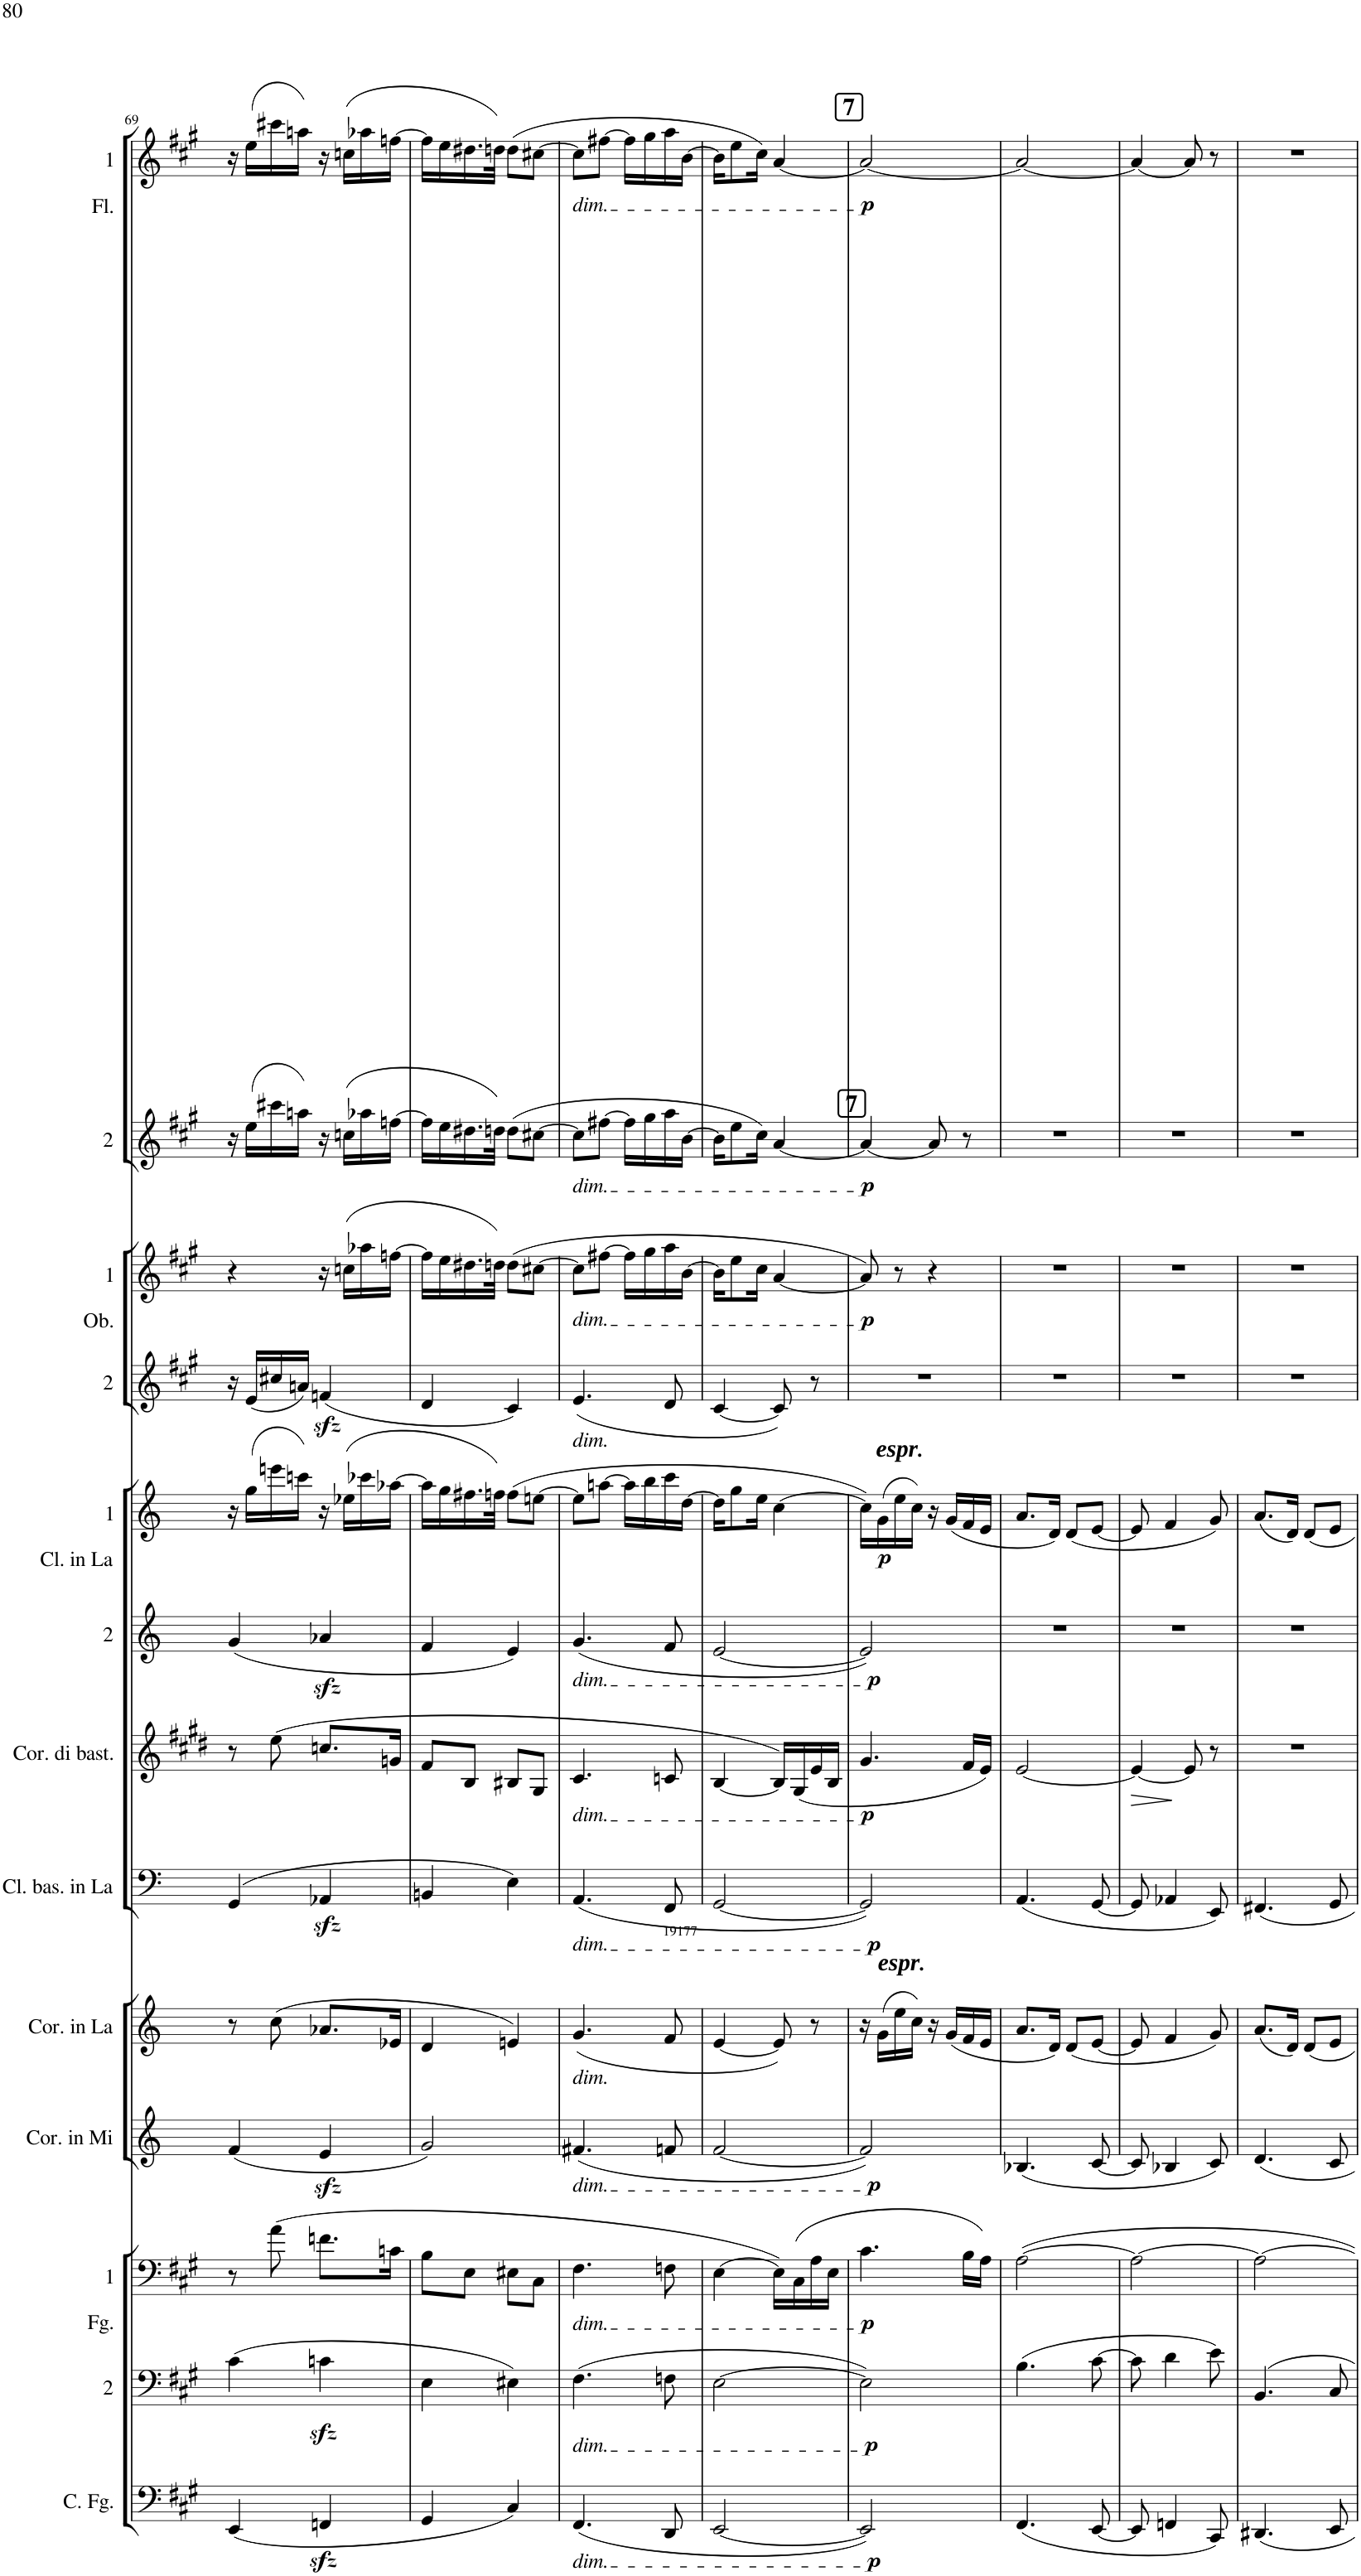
**kern	**dynam	**kern	**dynam	**kern	**dynam	**kern	**dynam	**kern	**kern	**dynam	**kern	**dynam	**kern	**dynam	**kern	**dynam	**kern	**kern	**dynam	**kern	**dynam	**kern	**dynam
*part13	*part13	*part12	*part12	*part11	*part11	*part10	*part10	*part9	*part8	*part8	*part7	*part7	*part6	*part6	*part5	*part5	*part4	*part3	*part3	*part2	*part2	*part1	*part1
*staff13	*staff13	*staff12	*staff12	*staff11	*staff11	*staff10	*staff10	*staff9	*staff8	*staff8	*staff7	*staff7	*staff6	*staff6	*staff5	*staff5	*staff4	*staff3	*staff3	*staff2	*staff2	*staff1	*staff1
*I"Contrafagotto	*	*I"2	*	*I"1  Fagotti	*	*I"Corno in Mi	*	*I"Corno in La	*I"Clarinetto basso in La	*	*I"Corno di bassetto	*	*I"2	*	*I"1  Clarinetti in La	*	*I"2	*I"1  Oboi	*	*I"2	*	*I"1  Flauti	*
*I'C. Fg.	*	*	*	*I'1  Fg.	*	*I'Cor. in Mi	*	*I'Cor. in La	*I'Cl. bas. in La	*	*I'Cor. di bast.	*	*	*	*I'1  Cl. in La	*	*	*I'1  Ob.	*	*	*	*I'1  Fl.	*
!!LO:PB:g=z
*clefF4	*	*clefF4	*	*clefF4	*	*clefG2	*	*clefG2	*clefF4	*	*clefG2	*	*clefG2	*	*clefG2	*	*clefG2	*clefG2	*	*clefG2	*	*clefG2	*
*Trd7c12	*	*	*	*	*	*Trd5c8	*	*Trd2c3	*Trd2c3	*	*Trd4c7	*	*Trd2c3	*	*Trd2c3	*	*	*	*	*	*	*	*
*k[f#c#g#]	*	*k[f#c#g#]	*	*k[f#c#g#]	*	*k[]	*	*k[]	*k[]	*	*k[f#c#g#d#]	*	*k[]	*	*k[]	*	*k[f#c#g#]	*k[f#c#g#]	*	*k[f#c#g#]	*	*k[f#c#g#]	*
*M4/8	*	*M4/8	*	*M4/8	*	*M4/8	*	*M4/8	*M4/8	*	*M4/8	*	*M4/8	*	*M4/8	*	*M4/8	*M4/8	*	*M4/8	*	*M4/8	*
=69	=69	=69	=69	=69	=69	=69	=69	=69	=69	=69	=69	=69	=69	=69	=69	=69	=69	=69	=69	=69	=69	=69	=69
(4EE/	.	(4c#\	.	8r	.	(4f/	.	8r	(4GG/	.	8r	.	(4g/	.	16r	.	16r	4r	.	16r	.	16r	.
.	.	.	.	.	.	.	.	.	.	.	.	.	.	.	(16gg\LL	.	(16e/LL	.	.	(16ee\LL	.	(16ee\LL	.
.	.	.	.	(8a\	.	.	.	(8cc\	.	.	(8ee\	.	.	.	16eeen\	.	16cc#X/	.	.	16ccc#X\	.	16ccc#X\	.
.	.	.	.	.	.	.	.	.	.	.	.	.	.	.	16cccn\JJ)	.	16an/JJ)	.	.	16aan\JJ)	.	16aan\JJ)	.
4FFnzz</	.	4cnzz<\	.	8.fn\L	.	4ezz</	.	8.a-X/L	4AA-Xzz</	.	8.ccn/L	.	4a-Xzz</	.	16r	.	(4fnzz</	16r	.	16r	.	16r	.
.	.	.	.	.	.	.	.	.	.	.	.	.	.	.	(16ee-X\LL	.	.	(16ccn\LL	.	(16ccn\LL	.	(16ccn\LL	.
.	.	.	.	.	.	.	.	.	.	.	.	.	.	.	16ccc-X\	.	.	16aa-X\	.	16aa-X\	.	16aa-X\	.
.	.	.	.	16cn\Jk	.	.	.	16e-X/Jk	.	.	16gn/Jk	.	.	.	[16aa-X\JJ	.	.	[16ffn\JJ	.	[16ffn\JJ	.	[16ffn\JJ	.
=70	=70	=70	=70	=70	=70	=70	=70	=70	=70	=70	=70	=70	=70	=70	=70	=70	=70	=70	=70	=70	=70	=70	=70
4GG#/	.	4E\	.	8B\L	.	2g/)	.	4d/	4BBn/	.	8f#/L	.	4f/	.	16aa-\LL]	.	4d/	16ff\LL]	.	16ff\LL]	.	16ff\LL]	.
.	.	.	.	.	.	.	.	.	.	.	.	.	.	.	16gg\	.	.	16ee\	.	16ee\	.	16ee\	.
.	.	.	.	8E\J	.	.	.	.	.	.	8B/J	.	.	.	16.ff#X\	.	.	16.dd#X\	.	16.dd#X\	.	16.dd#X\	.
.	.	.	.	.	.	.	.	.	.	.	.	.	.	.	32ffn\JJk)	.	.	32ddn\JJk)	.	32ddn\JJk)	.	32ddn\JJk)	.
4C#/)	.	4E#X\)	.	8E#X\L	.	.	.	4en/)	4E\)	.	8B#X/L	.	4e/)	.	(8ff\L	.	4c#/)	(8dd\L	.	(8dd\L	.	(8dd\L	.
.	.	.	.	8C#\J	.	.	.	.	.	.	8G#/J	.	.	.	[8een\J	.	.	[8cc#X\J	.	[8cc#X\J	.	[8cc#X\J	.
=71	=71	=71	=71	=71	=71	=71	=71	=71	=71	=71	=71	=71	=71	=71	=71	=71	=71	=71	=71	=71	=71	=71	=71
!	!	!	!	!	!	!	!	!	!	!	!	!	!	!	!	!	!	!	!	!	!	!LO:TX:b:i:t=dim.	!
!	!	!	!	!	!	!	!	!	!	!	!	!	!	!	!	!	!	!	!	!LO:TX:b:i:t=dim.	!	!	!
!	!	!	!	!	!	!	!	!	!	!	!	!	!	!	!	!	!	!LO:TX:b:i:t=dim.	!	!	!	!	!
!	!	!	!	!	!	!	!	!	!	!	!	!	!	!	!	!	!LO:TX:b:i:t=dim.	!	!	!	!	!	!
!	!	!	!	!	!	!	!	!	!	!	!	!	!LO:TX:b:i:t=dim.	!	!	!	!	!	!	!	!	!	!
!	!	!	!	!	!	!	!	!	!	!	!LO:TX:b:i:t=dim.	!	!	!	!	!	!	!	!	!	!	!	!
!	!	!	!	!	!	!	!	!	!LO:TX:b:i:t=dim.	!	!	!	!	!	!	!	!	!	!	!	!	!	!
!	!	!	!	!	!	!	!	!LO:TX:b:i:t=dim.	!	!	!	!	!	!	!	!	!	!	!	!	!	!	!
!	!	!	!	!	!	!LO:TX:b:i:t=dim.	!	!	!	!	!	!	!	!	!	!	!	!	!	!	!	!	!
!	!	!	!	!LO:TX:b:i:t=dim.	!	!	!	!	!	!	!	!	!	!	!	!	!	!	!	!	!	!	!
!	!	!LO:TX:b:i:t=dim.	!	!	!	!	!	!	!	!	!	!	!	!	!	!	!	!	!	!	!	!	!
!LO:TX:b:i:t=dim.	!	!	!	!	!	!	!	!	!	!	!	!	!	!	!	!	!	!	!	!	!	!	!
(4.FF#/	.	(4.F#\	.	4.F#\	.	(4.f#X/	.	(4.g/	(4.AA/	.	4.c#/	.	(4.g/	.	8ee\L]	.	(4.e/	8cc#\L]	.	8cc#\L]	.	8cc#\L]	.
.	.	.	.	.	.	.	.	.	.	.	.	.	.	.	[8aan\J	.	.	[8ff#X\J	.	[8ff#X\J	.	[8ff#X\J	.
.	.	.	.	.	.	.	.	.	.	.	.	.	.	.	16aa\LL]	.	.	16ff#\LL]	.	16ff#\LL]	.	16ff#\LL]	.
.	.	.	.	.	.	.	.	.	.	.	.	.	.	.	16bb\	.	.	16gg#\	.	16gg#\	.	16gg#\	.
8DD/	.	8Fn\	.	8Fn\	.	8fn/	.	8f/	8FF/	.	8cn/	.	8f/	.	16ccc\	.	8d/	16aa\	.	16aa\	.	16aa\	.
.	.	.	.	.	.	.	.	.	.	.	.	.	.	.	[16dd\JJ	.	.	[16b\JJ	.	[16b\JJ	.	[16b\JJ	.
=72	=72	=72	=72	=72	=72	=72	=72	=72	=72	=72	=72	=72	=72	=72	=72	=72	=72	=72	=72	=72	=72	=72	=72
[2EE/	.	[2E\	.	[4E\	.	[2f/	.	[4e/	[2GG/	.	[4B/	.	[2e/	.	16dd\KL]	.	[4c#/	16b\KL]	.	16b\KL]	.	16b\KL]	.
.	.	.	.	.	.	.	.	.	.	.	.	.	.	.	8gg\	.	.	8ee\	.	8ee\	.	8ee\	.
.	.	.	.	.	.	.	.	.	.	.	.	.	.	.	16ee\Jk	.	.	16cc#\Jk	.	16cc#\Jk)	.	16cc#\Jk)	.
.	.	.	.	16E\LL])	.	.	.	8e/])	.	.	16B/LL])	.	.	.	[4cc\	.	8c#/])	[4a/	.	[4a/	.	[4a/	.
.	.	.	.	(16C#\	.	.	.	.	.	.	(16G#/	.	.	.	.	.	.	.	.	.	.	.	.
.	.	.	.	16A\	.	.	.	8r	.	.	16e/	.	.	.	.	.	8r	.	.	.	.	.	.
.	.	.	.	16E\JJ	.	.	.	.	.	.	16B/JJ	.	.	.	.	.	.	.	.	.	.	.	.
!!LO:REH:place=s1:a:B:cj:fs=14:t=7
!!LO:REH:place=s1:b:B:cj:fs=14:t=7
=73	=73	=73	=73	=73	=73	=73	=73	=73	=73	=73	=73	=73	=73	=73	=73	=73	=73	=73	=73	=73	=73	=73	=73
!	!LO:DY:b	!	!LO:DY:b	!	!LO:DY:b	!	!LO:DY:b	!	!	!LO:DY:b	!	!LO:DY:b	!	!LO:DY:b	!	!	!	!	!LO:DY:b	!	!LO:DY:b	!	!LO:DY:b
2EE/])	p	2E\])	p	4.c#\	p	2f/])	p	16r	2GG/])	p	4.g#/	p	2e/])	p	16cc\LL])	.	2r	8a/])	p	4a/_	p	2a/_	p
!	!	!	!	!	!	!	!	!	!	!	!	!	!	!	!LO:TX:a:Bi:t=espr	!	!	!	!	!	!	!	!
!	!	!	!	!	!	!	!	!	!	!	!	!	!	!	!LO:TX:a:t=.	!	!	!	!	!	!	!	!
!	!	!	!	!	!	!	!	!LO:TX:a:Bi:t=espr	!	!	!	!	!	!	!	!	!	!	!	!	!	!	!
!	!	!	!	!	!	!	!	!LO:TX:a:t=.	!	!	!	!	!	!	!	!	!	!	!	!	!	!	!
!	!	!	!	!	!	!	!	!	!	!	!	!	!	!	!	!LO:DY:b	!	!	!	!	!	!	!
.	.	.	.	.	.	.	.	(16g\LL	.	.	.	.	.	.	(16g\	p	.	.	.	.	.	.	.
.	.	.	.	.	.	.	.	16ee\	.	.	.	.	.	.	16ee\	.	.	8r	.	.	.	.	.
.	.	.	.	.	.	.	.	16cc\JJ)	.	.	.	.	.	.	16cc\JJ)	.	.	.	.	.	.	.	.
.	.	.	.	.	.	.	.	16r	.	.	.	.	.	.	16r	.	.	4r	.	8a/]	.	.	.
.	.	.	.	.	.	.	.	(16g/LL	.	.	.	.	.	.	(16g/LL	.	.	.	.	.	.	.	.
.	.	.	.	16B\LL	.	.	.	16f/	.	.	16f#/LL	.	.	.	16f/	.	.	.	.	8r	.	.	.
.	.	.	.	16A\JJ)	.	.	.	16e/JJ	.	.	16e/JJ)	.	.	.	16e/JJ	.	.	.	.	.	.	.	.
=74	=74	=74	=74	=74	=74	=74	=74	=74	=74	=74	=74	=74	=74	=74	=74	=74	=74	=74	=74	=74	=74	=74	=74
(4.FF#/	.	(4.B\	.	[2A\	.	(4.B-X/	.	8.a/L	(4.AA/	.	[2e/	.	2r	.	8.a/L	.	2r	2r	.	2r	.	2a/_	.
.	.	.	.	.	.	.	.	16d/Jk)	.	.	.	.	.	.	16d/Jk)	.	.	.	.	.	.	.	.
.	.	.	.	.	.	.	.	(8d/L	.	.	.	.	.	.	(8d/L	.	.	.	.	.	.	.	.
[8EE/	.	[8c#\	.	.	.	[8c/	.	[8e/J	[8GG/	.	.	.	.	.	[8e/J	.	.	.	.	.	.	.	.
=75	=75	=75	=75	=75	=75	=75	=75	=75	=75	=75	=75	=75	=75	=75	=75	=75	=75	=75	=75	=75	=75	=75	=75
!	!	!	!	!	!	!	!	!	!	!	!	!LO:HP:b	!	!	!	!	!	!	!	!	!	!	!
8EE/]	.	8c#\]	.	2A\_	.	8c/]	.	8e/]	8GG/]	.	4e/_	>	2r	.	8e/]	.	2r	2r	.	2r	.	4a/_	.
4FFn/	.	4d\	.	.	.	4B-X/	.	4f/	4AA-X/	.	.	.	.	.	4f/	.	.	.	.	.	.	.	.
.	.	.	.	.	.	.	.	.	.	.	8e/]	.	.	.	.	.	.	.	.	.	.	8a/]	.
8CC#/)	.	8e\)	.	.	.	8c/)	.	8g/)	8EE/)	.	8r	]	.	.	8g/)	.	.	.	.	.	.	8r	.
=76	=76	=76	=76	=76	=76	=76	=76	=76	=76	=76	=76	=76	=76	=76	=76	=76	=76	=76	=76	=76	=76	=76	=76
4.DD#X/	.	4.BB/	.	2A\_	.	4.d/	.	(8.a/L	4.FF#X/	.	2r	.	2r	.	(8.a/L	.	2r	2r	.	2r	.	2r	.
.	.	.	.	.	.	.	.	16d/Jk)	.	.	.	.	.	.	16d/Jk)	.	.	.	.	.	.	.	.
.	.	.	.	.	.	.	.	8d/L	.	.	.	.	.	.	8d/L	.	.	.	.	.	.	.	.
8EE/	.	8C#/	.	.	.	8c/	.	8e/J	8GG/	.	.	.	.	.	8e/J	.	.	.	.	.	.	.	.
=	=	=	=	=	=	=	=	=	=	=	=	=	=	=	=	=	=	=	=	=	=	=	=
*-	*-	*-	*-	*-	*-	*-	*-	*-	*-	*-	*-	*-	*-	*-	*-	*-	*-	*-	*-	*-	*-	*-	*-
